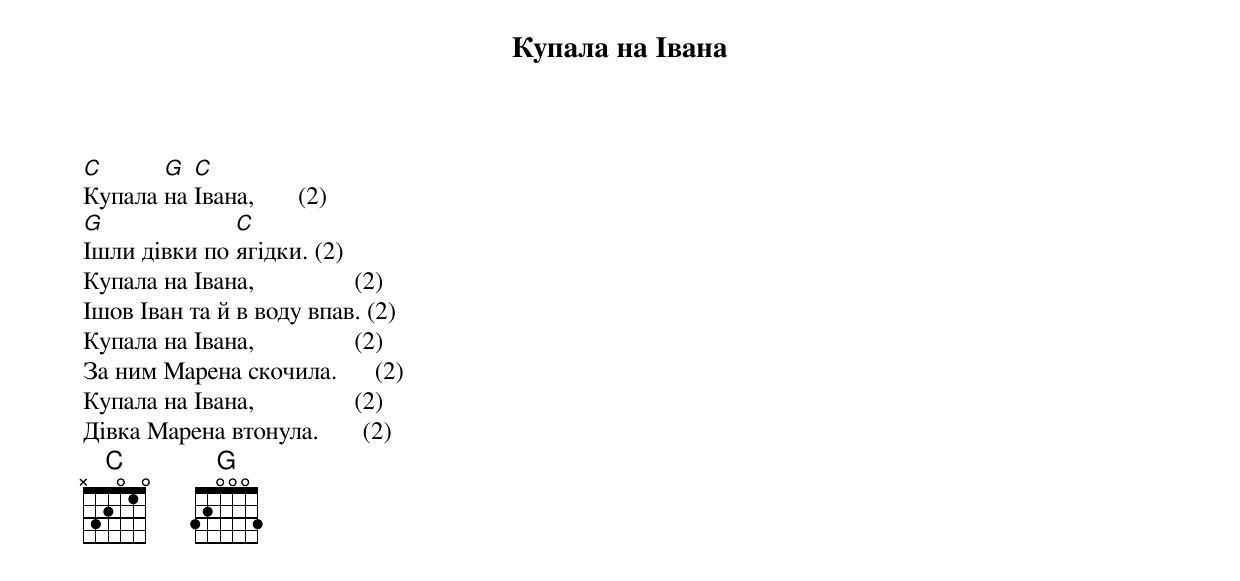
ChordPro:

{title: Купала на Івана}

[C]Купала [G]на [C]Івана,       (2)
[G]Ішли дівки по [C]ягідки. (2)
Купала на Івана,                (2)
Ішов Іван та й в воду впав. (2)
Купала на Івана,                (2)
За ним Марена скочила.      (2)
Купала на Івана,                (2)
Дівка Марена втонула.       (2)
